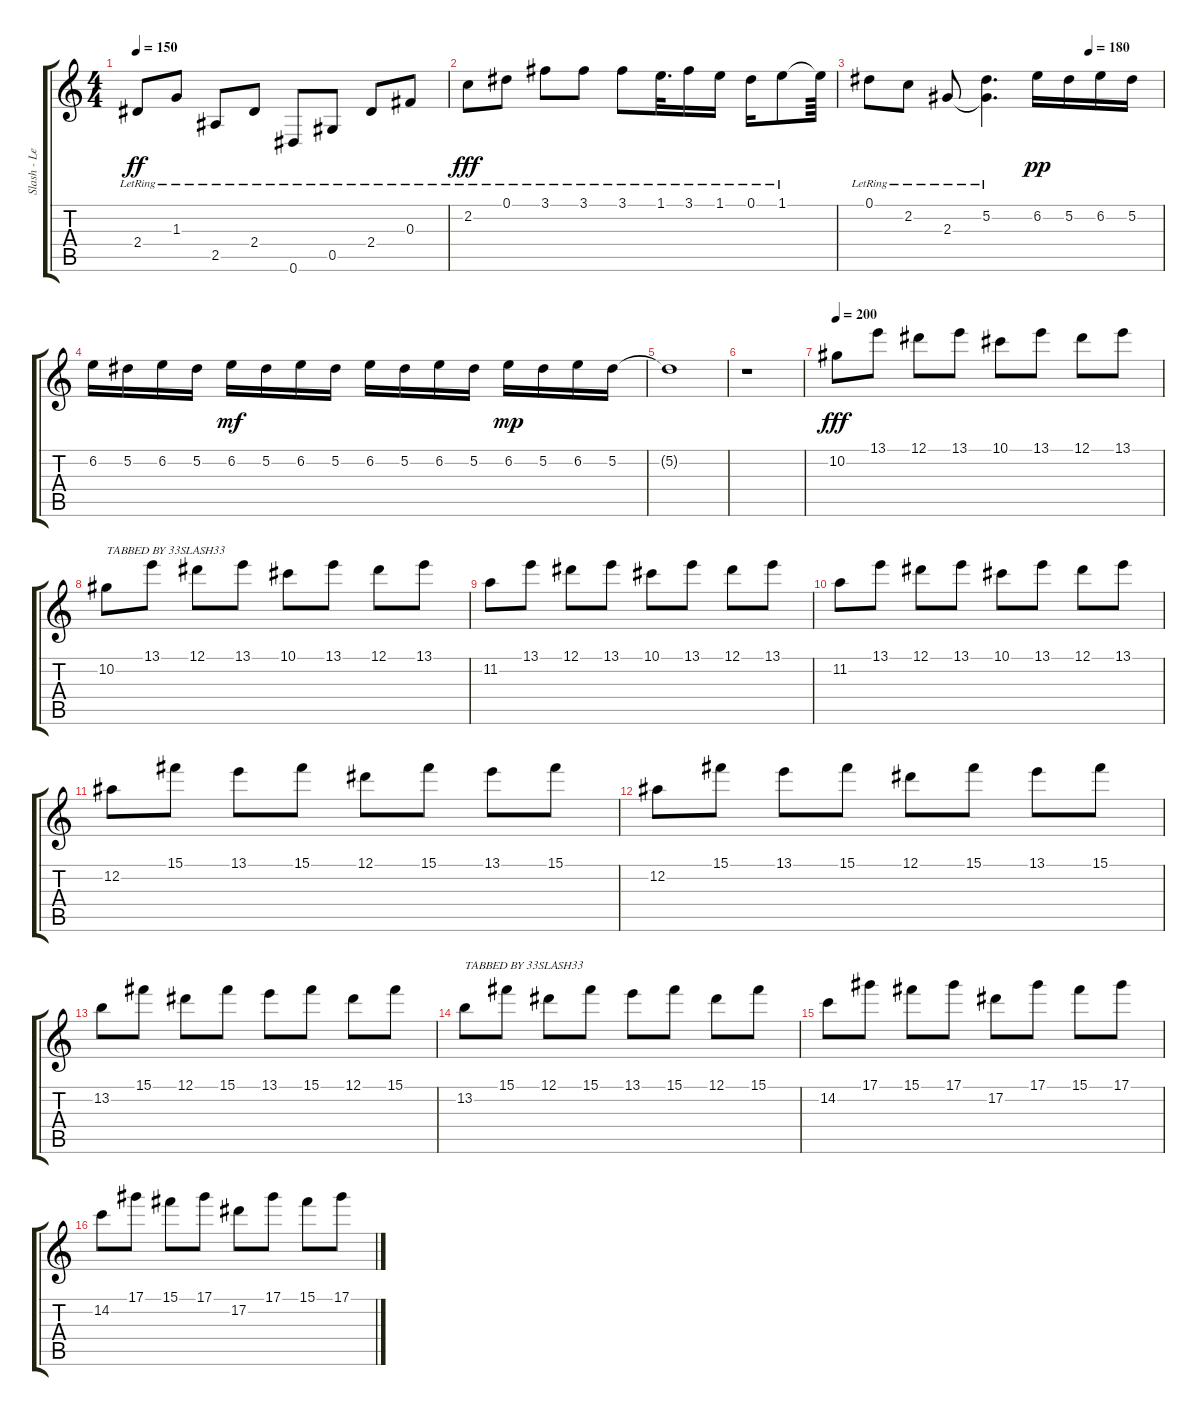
\track ("Slash - Lead Guitar" "Slash - Le") {instrument acousticguitarsteel}
\staff {score tabs}
\tuning (Eb4 Bb3 Gb3 Db3 Ab2 Eb2) {hide}
\ts (4 4)
\tempo 150
\clef g2
\ks c
2.4{lr}.8{dy ff} 1.3{lr}.8 2.5{lr}.8 2.4{lr}.8 0.6{lr}.8 0.5{lr}.8 2.4{lr}.8 0.3{lr}.8 |
2.2{lr}.8{dy fff} 0.1{lr}.8 3.1{lr}.8 3.1{lr}.8 3.1{lr}.8 1.1{lr}.32{d} 3.1{lr}.16 1.1{lr}.16 0.1{lr}.16 1.1{lr}.8 1.1{t}.64 |
\tempo (180 0.75)
0.1{lr}.8 2.2{lr}.8 2.3{lr}.8 (5.2{lr} 2.3{t}).4{d} 6.2.16{dy pp} 5.2.16 6.2.16 5.2.16 |
6.2.16 5.2.16 6.2.16 5.2.16 6.2.16{dy mf} 5.2.16 6.2.16 5.2.16 6.2.16 5.2.16 6.2.16 5.2.16 6.2.16{dy mp} 5.2.16 6.2.16 5.2.16 |
5.2{t}.1 |
r.1 |
\tempo 200
10.2.8{dy fff instrument distortionguitar} 13.1.8 12.1.8 13.1.8 10.1.8 13.1.8 12.1.8 13.1.8 |
10.2.8{txt "TABBED BY 33SLASH33"} 13.1.8 12.1.8 13.1.8 10.1.8 13.1.8 12.1.8 13.1.8 |
11.2.8 13.1.8 12.1.8 13.1.8 10.1.8 13.1.8 12.1.8 13.1.8 |
11.2.8 13.1.8 12.1.8 13.1.8 10.1.8 13.1.8 12.1.8 13.1.8 |
12.2.8 15.1.8 13.1.8 15.1.8 12.1.8 15.1.8 13.1.8 15.1.8 |
12.2.8 15.1.8 13.1.8 15.1.8 12.1.8 15.1.8 13.1.8 15.1.8 |
13.2.8 15.1.8 12.1.8 15.1.8 13.1.8 15.1.8 12.1.8 15.1.8 |
13.2.8{txt "TABBED BY 33SLASH33"} 15.1.8 12.1.8 15.1.8 13.1.8 15.1.8 12.1.8 15.1.8 |
14.2.8 17.1.8 15.1.8 17.1.8 17.2.8 17.1.8 15.1.8 17.1.8 |
14.2.8 17.1.8 15.1.8 17.1.8 17.2.8 17.1.8 15.1.8 17.1.8
